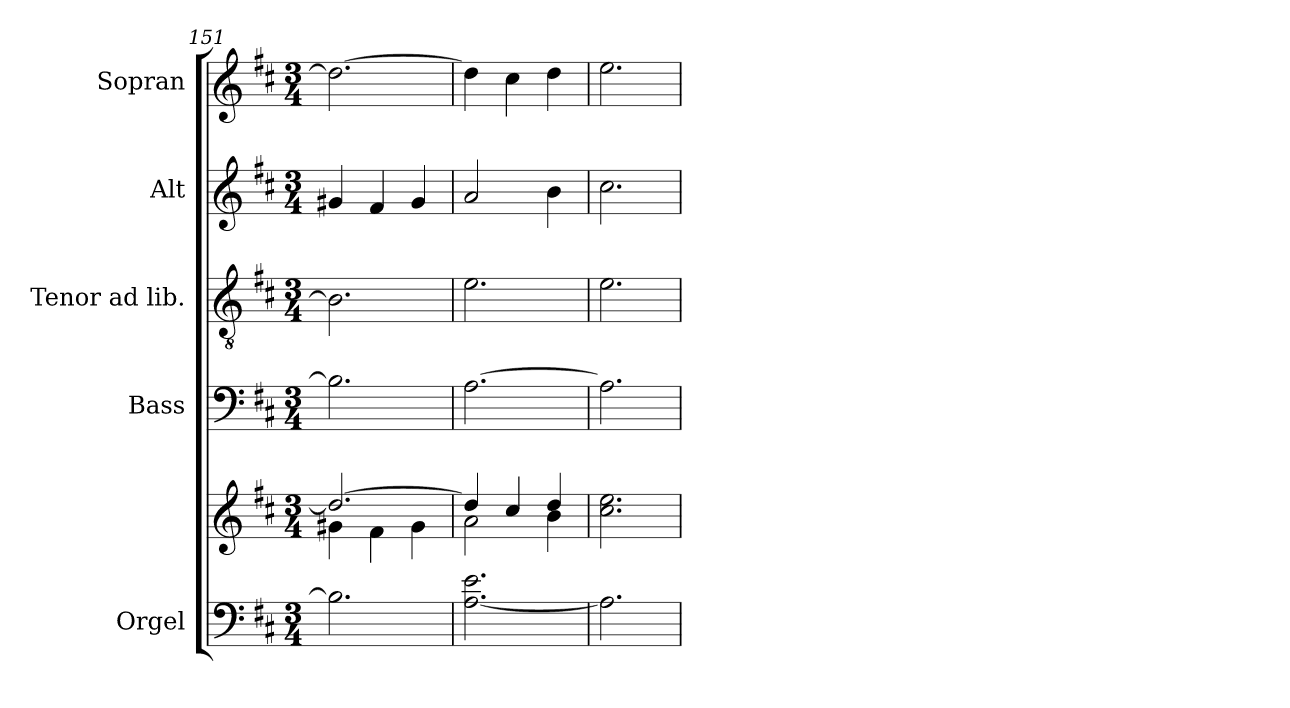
**kern	**kern	**kern	**kern	**kern	**kern
*part5	*part5	*part4	*part3	*part2	*part1
*staff6	*staff5	*staff4	*staff3	*staff2	*staff1
*I"Orgel	*	*I"Bass	*I"Tenor ad lib.	*I"Alt	*I"Sopran
*I'Org.	*	*I'B.	*I'T.	*I'A.	*I'S.
!!LO:LB:g=z
*clefF4	*clefG2	*clefF4	*clefGv2	*clefG2	*clefG2
*k[f#c#]	*k[f#c#]	*k[f#c#]	*k[f#c#]	*k[f#c#]	*k[f#c#]
*D:	*D:	*D:	*D:	*D:	*D:
*M3/4	*M3/4	*M3/4	*M3/4	*M3/4	*M3/4
=151	=151	=151	=151	=151	=151
*	*^	*	*	*	*
2.B\]	2.dd/_	4g#X\	2.B\]	2.B\]	4g#X/	2.dd\_
.	.	4f#\	.	.	4f#/	.
.	.	4g#\	.	.	4g#/	.
=152	=152	=152	=152	=152	=152	=152
[2.A\ 2.e\	4dd/]	2a\	[2.A\	2.e\	2a/	4dd\]
.	4cc#/	.	.	.	.	4cc#\
.	4dd/	4b\	.	.	4b\	4dd\
*	*v	*v	*	*	*	*
=153	=153	=153	=153	=153	=153
2.A\]	2.cc#\ 2.ee\	2.A\]	2.e\	2.cc#\	2.ee\
=	=	=	=	=	=
*-	*-	*-	*-	*-	*-
